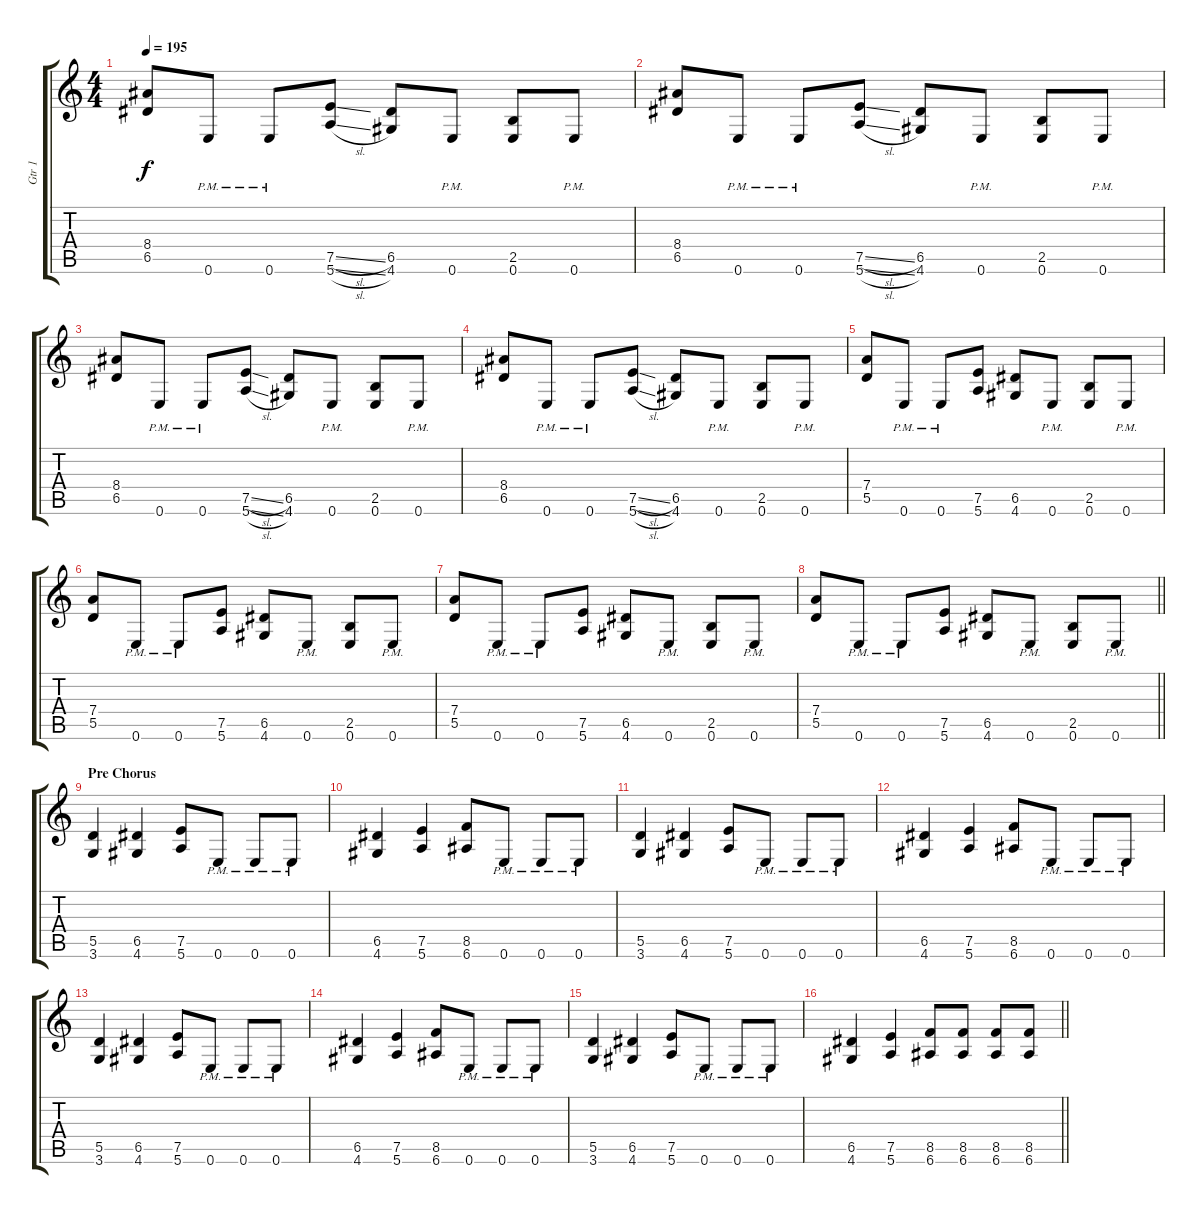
\track ("Gtr 1" "Gtr 1") {instrument acousticguitarsteel}
\staff {score tabs}
\tuning (E4 B3 G3 D3 A2 E2) {hide}
\ts (4 4)
\tempo 195
\clef g2
\ks c
(8.4 6.5).8{dy f} 0.6{pm}.8 0.6{pm}.8 (7.5{sl} 5.6{sl}).8 (6.5 4.6).8 0.6{pm}.8 (2.5 0.6).8 0.6{pm}.8 |
(8.4 6.5).8 0.6{pm}.8 0.6{pm}.8 (7.5{sl} 5.6{sl}).8 (6.5 4.6).8 0.6{pm}.8 (2.5 0.6).8 0.6{pm}.8 |
(8.4 6.5).8 0.6{pm}.8 0.6{pm}.8 (7.5{sl} 5.6{sl}).8 (6.5 4.6).8 0.6{pm}.8 (2.5 0.6).8 0.6{pm}.8 |
(8.4 6.5).8 0.6{pm}.8 0.6{pm}.8 (7.5{sl} 5.6{sl}).8 (6.5 4.6).8 0.6{pm}.8 (2.5 0.6).8 0.6{pm}.8 |
(7.4 5.5).8 0.6{pm}.8 0.6{pm}.8 (7.5 5.6).8 (6.5 4.6).8 0.6{pm}.8 (2.5 0.6).8 0.6{pm}.8 |
(7.4 5.5).8 0.6{pm}.8 0.6{pm}.8 (7.5 5.6).8 (6.5 4.6).8 0.6{pm}.8 (2.5 0.6).8 0.6{pm}.8 |
(7.4 5.5).8 0.6{pm}.8 0.6{pm}.8 (7.5 5.6).8 (6.5 4.6).8 0.6{pm}.8 (2.5 0.6).8 0.6{pm}.8 |
\barLineRight lightlight
(7.4 5.5).8 0.6{pm}.8 0.6{pm}.8 (7.5 5.6).8 (6.5 4.6).8 0.6{pm}.8 (2.5 0.6).8 0.6{pm}.8 |
\section ("" "Pre Chorus")
(5.5 3.6).4 (6.5 4.6).4 (7.5 5.6).8 0.6{pm}.8 0.6{pm}.8 0.6{pm}.8 |
(6.5 4.6).4 (7.5 5.6).4 (8.5 6.6).8 0.6{pm}.8 0.6{pm}.8 0.6{pm}.8 |
(5.5 3.6).4 (6.5 4.6).4 (7.5 5.6).8 0.6{pm}.8 0.6{pm}.8 0.6{pm}.8 |
(6.5 4.6).4 (7.5 5.6).4 (8.5 6.6).8 0.6{pm}.8 0.6{pm}.8 0.6{pm}.8 |
(5.5 3.6).4 (6.5 4.6).4 (7.5 5.6).8 0.6{pm}.8 0.6{pm}.8 0.6{pm}.8 |
(6.5 4.6).4 (7.5 5.6).4 (8.5 6.6).8 0.6{pm}.8 0.6{pm}.8 0.6{pm}.8 |
(5.5 3.6).4 (6.5 4.6).4 (7.5 5.6).8 0.6{pm}.8 0.6{pm}.8 0.6{pm}.8 |
\barLineRight lightlight
(6.5 4.6).4 (7.5 5.6).4 (8.5 6.6).8 (8.5 6.6).8 (8.5 6.6).8 (8.5 6.6).8
